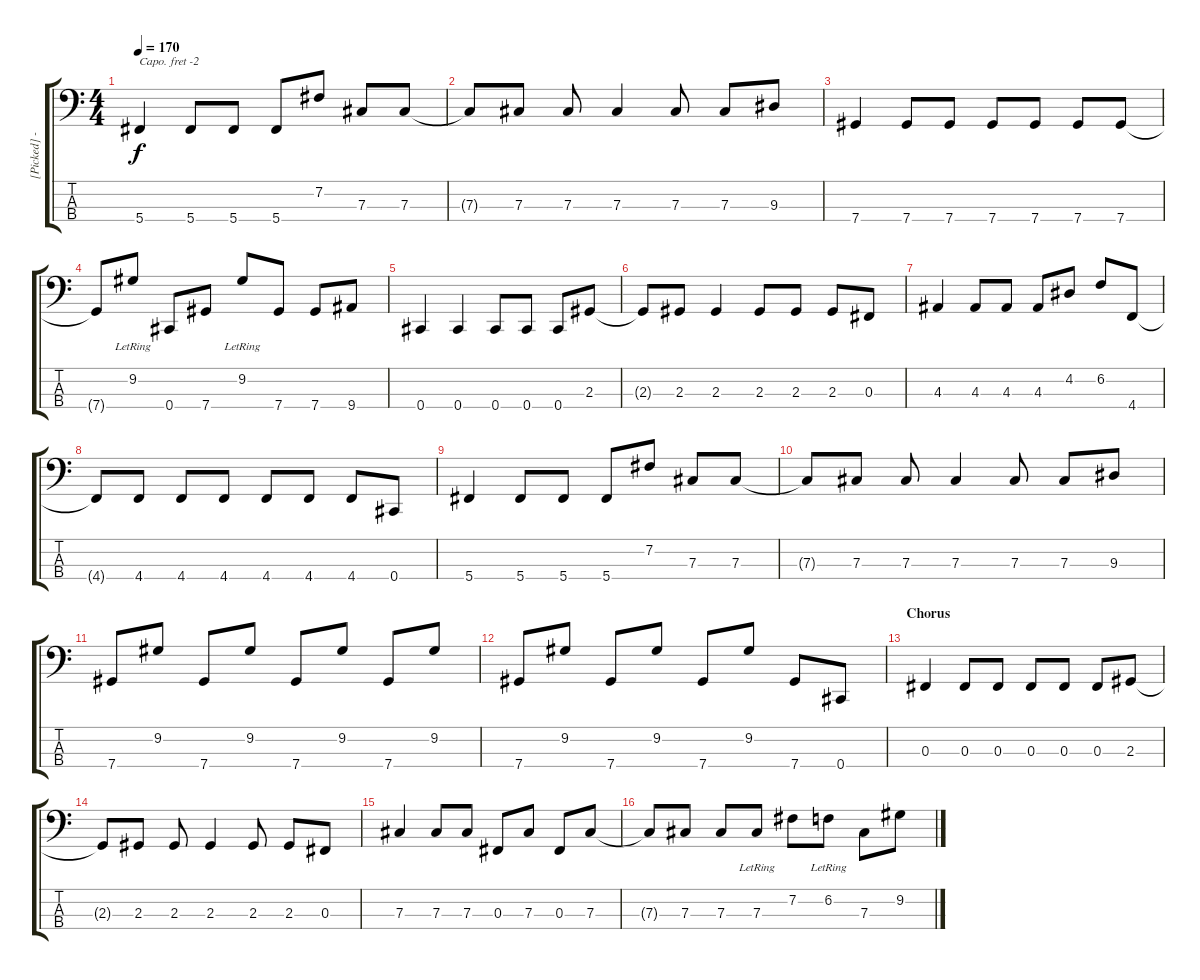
\track ("[Picked] - Mike Dirnt" "[Picked] -") {instrument electricbassfinger}
\staff {score tabs}
\capo -2
\tuning (Gb2 Db2 Ab1 Eb1) {hide}
\ts (4 4)
\tempo 170
\clef f4
\ks c
5.4.4{dy f} 5.4.8 5.4.8 5.4.8 7.2.8 7.3.8 7.3.8 |
7.3{t}.8 7.3.8 7.3.8 7.3.4 7.3.8 7.3.8 9.3.8 |
7.4.4 7.4.8 7.4.8 7.4.8 7.4.8 7.4.8 7.4.8 |
7.4{t}.8 9.2{lr}.8 0.4.8 7.4.8 9.2{lr}.8 7.4.8 7.4.8 9.4.8 |
0.4.4 0.4.4 0.4.8 0.4.8 0.4.8 2.3.8 |
2.3{t}.8 2.3.8 2.3.4 2.3.8 2.3.8 2.3.8 0.3.8 |
4.3.4 4.3.8 4.3.8 4.3.8 4.2.8 6.2.8 4.4.8 |
4.4{t}.8 4.4.8 4.4.8 4.4.8 4.4.8 4.4.8 4.4.8 0.4.8 |
5.4.4 5.4.8 5.4.8 5.4.8 7.2.8 7.3.8 7.3.8 |
7.3{t}.8 7.3.8 7.3.8 7.3.4 7.3.8 7.3.8 9.3.8 |
7.4.8 9.2.8 7.4.8 9.2.8 7.4.8 9.2.8 7.4.8 9.2.8 |
7.4.8 9.2.8 7.4.8 9.2.8 7.4.8 9.2.8 7.4.8 0.4.8 |
\section ("" "Chorus")
0.3.4 0.3.8 0.3.8 0.3.8 0.3.8 0.3.8 2.3.8 |
2.3{t}.8 2.3.8 2.3.8 2.3.4 2.3.8 2.3.8 0.3.8 |
7.3.4 7.3.8 7.3.8 0.3.8 7.3.8 0.3.8 7.3.8 |
7.3{t}.8 7.3.8 7.3.8 7.3{lr}.8 7.2.8 6.2{lr}.8 7.3.8 9.2.8
